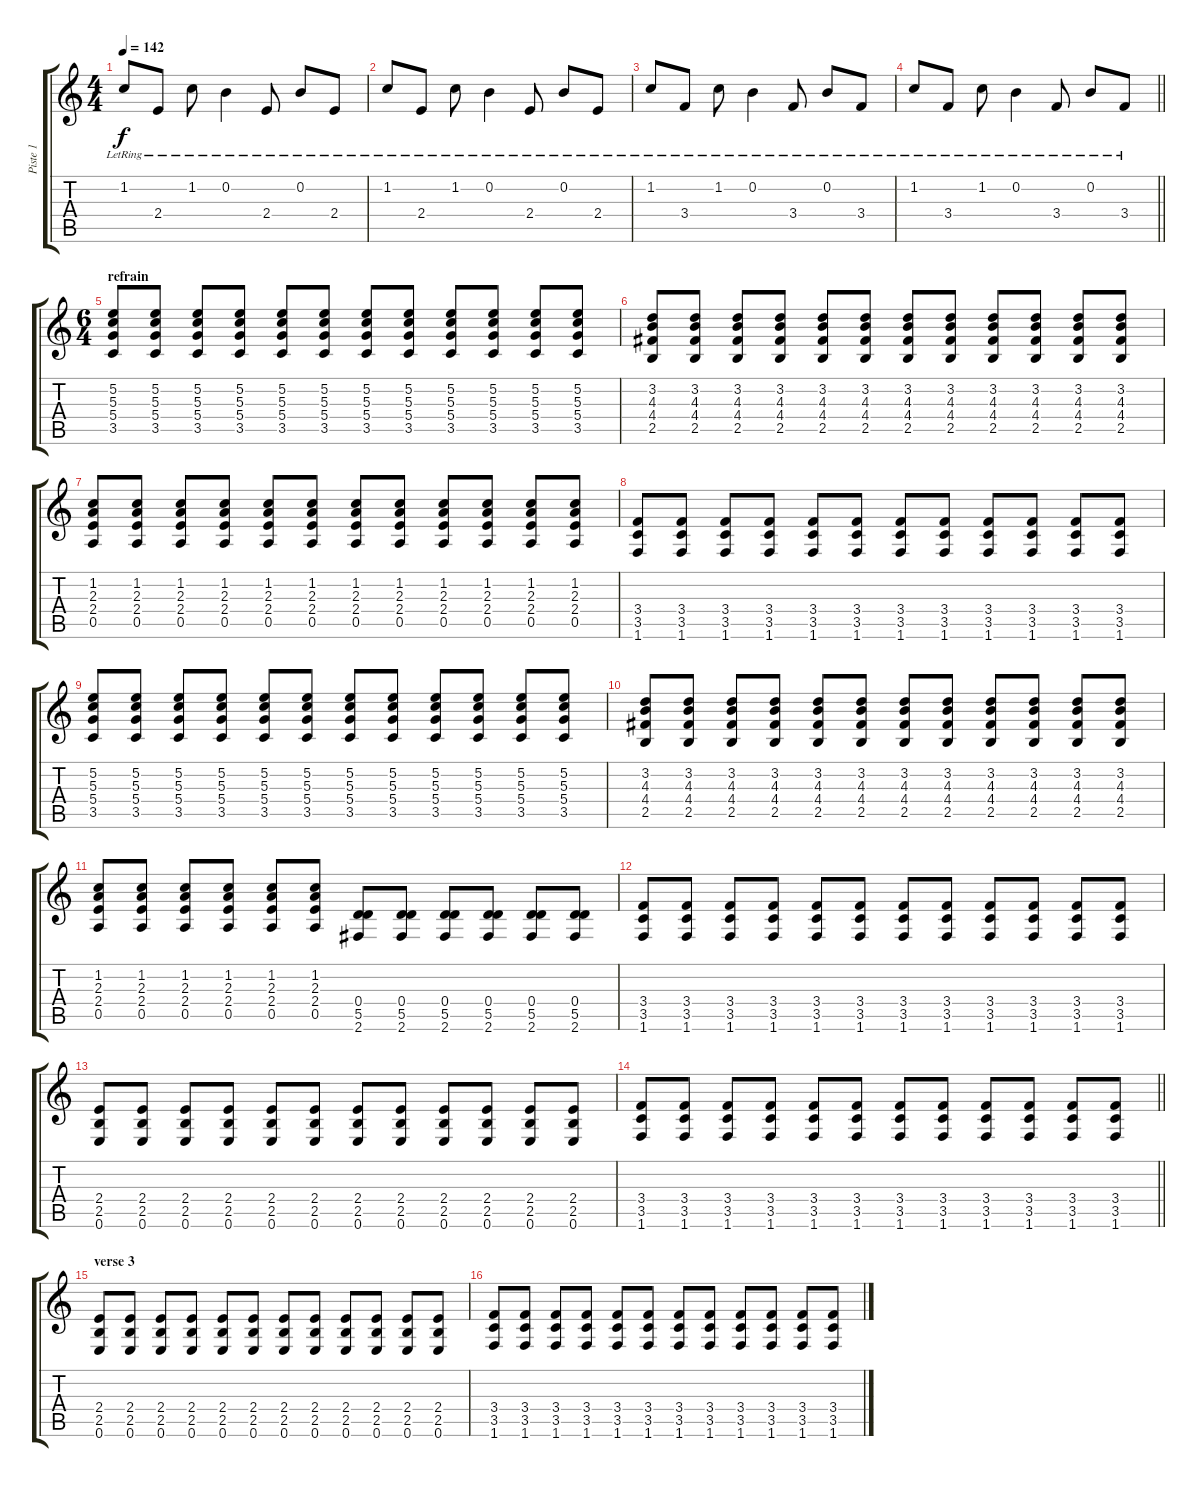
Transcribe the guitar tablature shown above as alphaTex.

\track ("Piste 1" "Piste 1") {instrument acousticguitarnylon}
\staff {score tabs}
\tuning (E4 B3 G3 D3 A2 E2) {hide}
\ts (4 4)
\section ("" "")
\tempo 142
\clef g2
\ks c
1.2{lr}.8{dy f} 2.4{lr}.8 1.2{lr}.8 0.2{lr}.4 2.4{lr}.8 0.2{lr}.8 2.4{lr}.8 |
1.2{lr}.8 2.4{lr}.8 1.2{lr}.8 0.2{lr}.4 2.4{lr}.8 0.2{lr}.8 2.4{lr}.8 |
1.2{lr}.8 3.4{lr}.8 1.2{lr}.8 0.2{lr}.4 3.4{lr}.8 0.2{lr}.8 3.4{lr}.8 |
\barLineRight lightlight
1.2{lr}.8 3.4{lr}.8 1.2{lr}.8 0.2{lr}.4 3.4{lr}.8 0.2{lr}.8 3.4{lr}.8 |
\ts (6 4)
\section ("" "refrain")
(5.2 5.3 5.4 3.5).8{instrument overdrivenguitar} (5.2 5.3 5.4 3.5).8 (5.2 5.3 5.4 3.5).8 (5.2 5.3 5.4 3.5).8 (5.2 5.3 5.4 3.5).8 (5.2 5.3 5.4 3.5).8 (5.2 5.3 5.4 3.5).8 (5.2 5.3 5.4 3.5).8 (5.2 5.3 5.4 3.5).8 (5.2 5.3 5.4 3.5).8 (5.2 5.3 5.4 3.5).8 (5.2 5.3 5.4 3.5).8 |
(3.2 4.3 4.4 2.5).8 (3.2 4.3 4.4 2.5).8 (3.2 4.3 4.4 2.5).8 (3.2 4.3 4.4 2.5).8 (3.2 4.3 4.4 2.5).8 (3.2 4.3 4.4 2.5).8 (3.2 4.3 4.4 2.5).8 (3.2 4.3 4.4 2.5).8 (3.2 4.3 4.4 2.5).8 (3.2 4.3 4.4 2.5).8 (3.2 4.3 4.4 2.5).8 (3.2 4.3 4.4 2.5).8 |
(1.2 2.3 2.4 0.5).8 (1.2 2.3 2.4 0.5).8 (1.2 2.3 2.4 0.5).8 (1.2 2.3 2.4 0.5).8 (1.2 2.3 2.4 0.5).8 (1.2 2.3 2.4 0.5).8 (1.2 2.3 2.4 0.5).8 (1.2 2.3 2.4 0.5).8 (1.2 2.3 2.4 0.5).8 (1.2 2.3 2.4 0.5).8 (1.2 2.3 2.4 0.5).8 (1.2 2.3 2.4 0.5).8 |
(3.4 3.5 1.6).8 (3.4 3.5 1.6).8 (3.4 3.5 1.6).8 (3.4 3.5 1.6).8 (3.4 3.5 1.6).8 (3.4 3.5 1.6).8 (3.4 3.5 1.6).8 (3.4 3.5 1.6).8 (3.4 3.5 1.6).8 (3.4 3.5 1.6).8 (3.4 3.5 1.6).8 (3.4 3.5 1.6).8 |
(5.2 5.3 5.4 3.5).8 (5.2 5.3 5.4 3.5).8 (5.2 5.3 5.4 3.5).8 (5.2 5.3 5.4 3.5).8 (5.2 5.3 5.4 3.5).8 (5.2 5.3 5.4 3.5).8 (5.2 5.3 5.4 3.5).8 (5.2 5.3 5.4 3.5).8 (5.2 5.3 5.4 3.5).8 (5.2 5.3 5.4 3.5).8 (5.2 5.3 5.4 3.5).8 (5.2 5.3 5.4 3.5).8 |
(3.2 4.3 4.4 2.5).8 (3.2 4.3 4.4 2.5).8 (3.2 4.3 4.4 2.5).8 (3.2 4.3 4.4 2.5).8 (3.2 4.3 4.4 2.5).8 (3.2 4.3 4.4 2.5).8 (3.2 4.3 4.4 2.5).8 (3.2 4.3 4.4 2.5).8 (3.2 4.3 4.4 2.5).8 (3.2 4.3 4.4 2.5).8 (3.2 4.3 4.4 2.5).8 (3.2 4.3 4.4 2.5).8 |
(1.2 2.3 2.4 0.5).8 (1.2 2.3 2.4 0.5).8 (1.2 2.3 2.4 0.5).8 (1.2 2.3 2.4 0.5).8 (1.2 2.3 2.4 0.5).8 (1.2 2.3 2.4 0.5).8 (0.4 5.5 2.6).8 (0.4 5.5 2.6).8 (0.4 5.5 2.6).8 (0.4 5.5 2.6).8 (0.4 5.5 2.6).8 (0.4 5.5 2.6).8 |
(3.4 3.5 1.6).8 (3.4 3.5 1.6).8 (3.4 3.5 1.6).8 (3.4 3.5 1.6).8 (3.4 3.5 1.6).8 (3.4 3.5 1.6).8 (3.4 3.5 1.6).8 (3.4 3.5 1.6).8 (3.4 3.5 1.6).8 (3.4 3.5 1.6).8 (3.4 3.5 1.6).8 (3.4 3.5 1.6).8 |
(2.4 2.5 0.6).8 (2.4 2.5 0.6).8 (2.4 2.5 0.6).8 (2.4 2.5 0.6).8 (2.4 2.5 0.6).8 (2.4 2.5 0.6).8 (2.4 2.5 0.6).8 (2.4 2.5 0.6).8 (2.4 2.5 0.6).8 (2.4 2.5 0.6).8 (2.4 2.5 0.6).8 (2.4 2.5 0.6).8 |
\barLineRight lightlight
(3.4 3.5 1.6).8 (3.4 3.5 1.6).8 (3.4 3.5 1.6).8 (3.4 3.5 1.6).8 (3.4 3.5 1.6).8 (3.4 3.5 1.6).8 (3.4 3.5 1.6).8 (3.4 3.5 1.6).8 (3.4 3.5 1.6).8 (3.4 3.5 1.6).8 (3.4 3.5 1.6).8 (3.4 3.5 1.6).8 |
\section ("" "verse 3")
(2.4 2.5 0.6).8 (2.4 2.5 0.6).8 (2.4 2.5 0.6).8 (2.4 2.5 0.6).8 (2.4 2.5 0.6).8 (2.4 2.5 0.6).8 (2.4 2.5 0.6).8 (2.4 2.5 0.6).8 (2.4 2.5 0.6).8 (2.4 2.5 0.6).8 (2.4 2.5 0.6).8 (2.4 2.5 0.6).8 |
(3.4 3.5 1.6).8 (3.4 3.5 1.6).8 (3.4 3.5 1.6).8 (3.4 3.5 1.6).8 (3.4 3.5 1.6).8 (3.4 3.5 1.6).8 (3.4 3.5 1.6).8 (3.4 3.5 1.6).8 (3.4 3.5 1.6).8 (3.4 3.5 1.6).8 (3.4 3.5 1.6).8 (3.4 3.5 1.6).8
